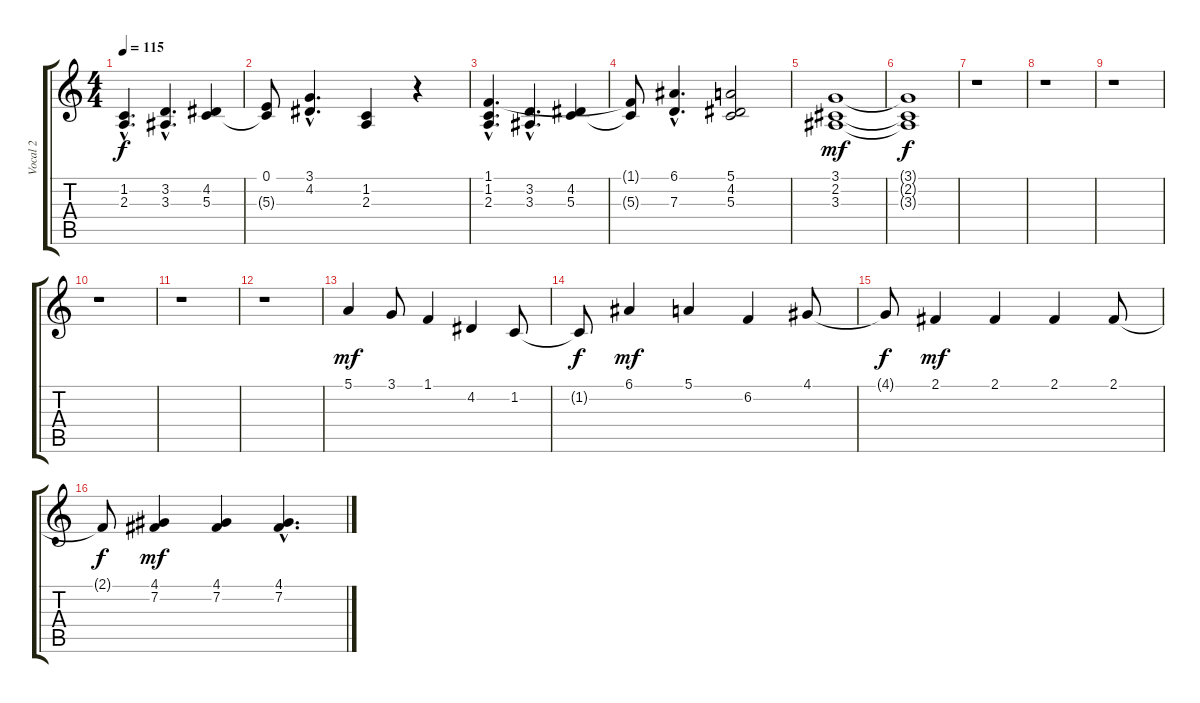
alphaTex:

\track ("Vocal 2" "Vocal 2") {instrument lead2sawtooth}
\staff {score tabs}
\tuning (E4 B3 G3 D3 A2 E2) {hide}
\ts (4 4)
\tempo 115
\clef g2
\ks c
(1.2{hac} 2.3{hac}).4{d dy f} (3.2{hac} 3.3{hac}).4{d} (4.2 5.3).4 |
(0.1 5.3{t}).8 (3.1{hac} 4.2{hac}).4{d} (1.2 2.3).4 r.4 |
(1.1{hac} 1.2{hac} 2.3{hac}).4{d} (3.2{hac} 3.3{hac}).4{d} (4.2 5.3).4 |
(1.1{t} 5.3{t}).8 (6.1{hac} 7.3{hac}).4{d} (5.1 4.2 5.3).2 |
(3.1 2.2 3.3).1{dy mf balance 16} |
(3.1{t} 2.2{t} 3.3{t}).1{dy f} |
r.1 |
r.1 |
r.1 |
r.1 |
r.1 |
r.1 |
5.1.4{dy mf volume 12 balance 8} 3.1.8 1.1.4 4.2.4 1.2.8 |
1.2{t}.8{dy f} 6.1.4{dy mf} 5.1.4 6.2.4 4.1.8 |
4.1{t}.8{dy f} 2.1.4{dy mf} 2.1.4 2.1.4 2.1.8 |
2.1{t}.8{dy f} (4.1 7.2).4{dy mf} (4.1 7.2).4 (4.1{hac} 7.2{hac}).4{d}
